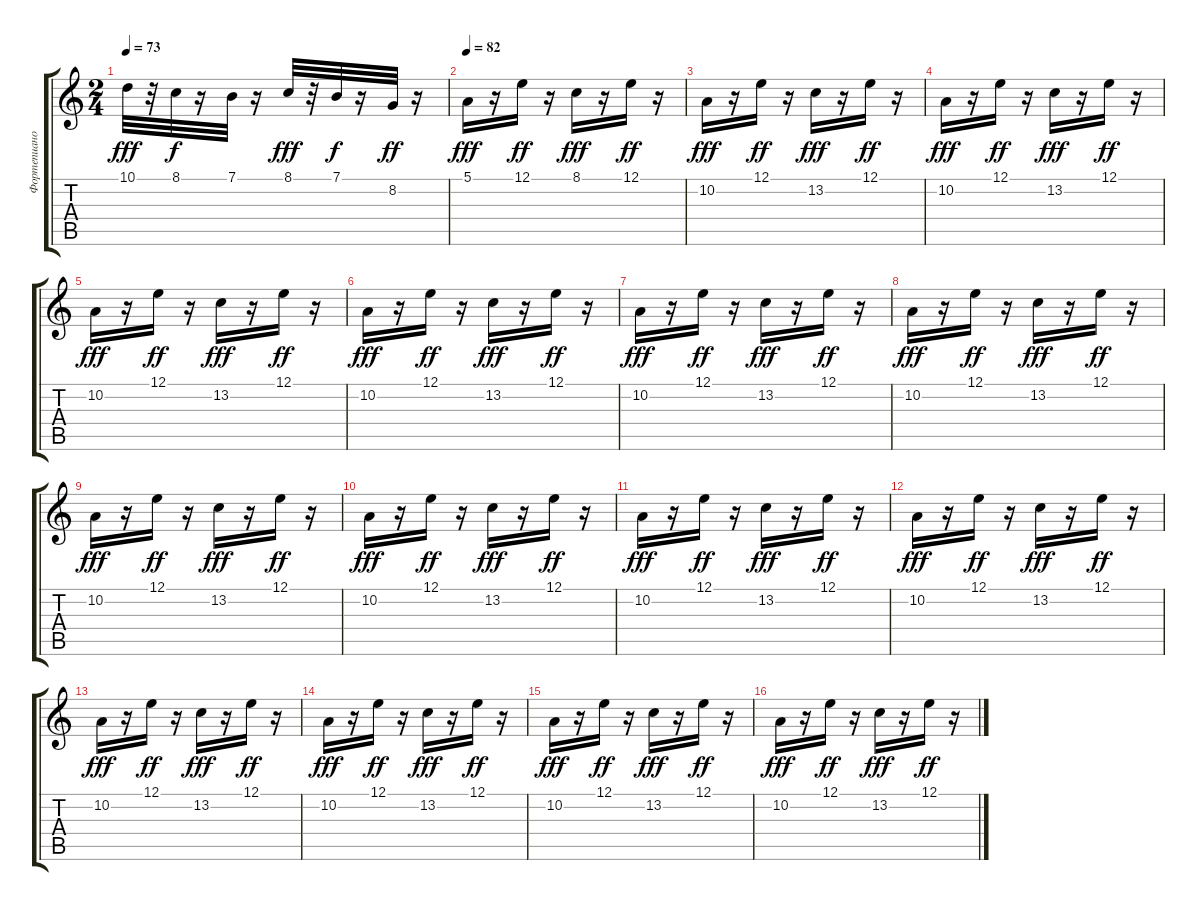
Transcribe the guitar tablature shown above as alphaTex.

\track ("Фортепиано" "Фортепиано") {instrument electricgrandpiano}
\staff {score tabs}
\tuning (E4 B3 G3 D3 A2 E2) {hide}
\ts (2 4)
\tempo 73
\clef g2
\ks c
10.1.32{dy fff} r.32 8.1.32{dy f} r.16 7.1.32 r.16 8.1.32{dy fff} r.32 7.1.32{dy f} r.16 8.2.32{dy ff} r.16 |
\tempo 82
5.1.16{dy fff volume 16} r.16 12.1.16{dy ff volume 13} r.16 8.1.16{dy fff volume 10} r.16 12.1.16{dy ff volume 8} r.16 |
10.2.16{dy fff volume 5} r.16 12.1.16{dy ff} r.16 13.2.16{dy fff} r.16 12.1.16{dy ff} r.16 |
10.2.16{dy fff} r.16 12.1.16{dy ff} r.16 13.2.16{dy fff} r.16 12.1.16{dy ff} r.16 |
10.2.16{dy fff} r.16 12.1.16{dy ff} r.16 13.2.16{dy fff} r.16 12.1.16{dy ff} r.16 |
10.2.16{dy fff} r.16 12.1.16{dy ff} r.16 13.2.16{dy fff} r.16 12.1.16{dy ff} r.16 |
10.2.16{dy fff} r.16 12.1.16{dy ff} r.16 13.2.16{dy fff} r.16 12.1.16{dy ff} r.16 |
10.2.16{dy fff} r.16 12.1.16{dy ff} r.16 13.2.16{dy fff} r.16 12.1.16{dy ff} r.16 |
10.2.16{dy fff} r.16 12.1.16{dy ff} r.16 13.2.16{dy fff} r.16 12.1.16{dy ff} r.16 |
10.2.16{dy fff} r.16 12.1.16{dy ff} r.16 13.2.16{dy fff} r.16 12.1.16{dy ff} r.16 |
10.2.16{dy fff} r.16 12.1.16{dy ff} r.16 13.2.16{dy fff} r.16 12.1.16{dy ff} r.16 |
10.2.16{dy fff} r.16 12.1.16{dy ff} r.16 13.2.16{dy fff} r.16 12.1.16{dy ff} r.16 |
10.2.16{dy fff} r.16 12.1.16{dy ff} r.16 13.2.16{dy fff} r.16 12.1.16{dy ff} r.16 |
10.2.16{dy fff} r.16 12.1.16{dy ff} r.16 13.2.16{dy fff} r.16 12.1.16{dy ff} r.16 |
10.2.16{dy fff} r.16 12.1.16{dy ff} r.16 13.2.16{dy fff} r.16 12.1.16{dy ff} r.16 |
10.2.16{dy fff} r.16 12.1.16{dy ff} r.16 13.2.16{dy fff} r.16 12.1.16{dy ff} r.16
